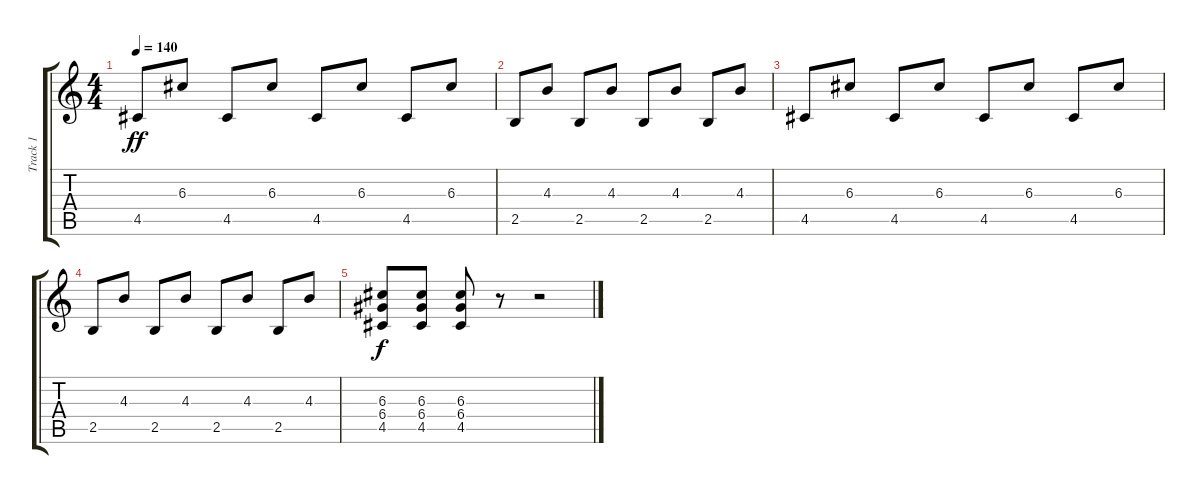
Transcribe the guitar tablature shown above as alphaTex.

\track ("Track 1" "Track 1") {instrument overdrivenguitar}
\staff {score tabs}
\tuning (E4 B3 G3 D3 A2 E2) {hide}
\ts (4 4)
\tempo 140
\clef g2
\ks c
4.5.8{dy ff} 6.3.8 4.5.8 6.3.8 4.5.8 6.3.8 4.5.8 6.3.8 |
2.5.8 4.3.8 2.5.8 4.3.8 2.5.8 4.3.8 2.5.8 4.3.8 |
4.5.8 6.3.8 4.5.8 6.3.8 4.5.8 6.3.8 4.5.8 6.3.8 |
2.5.8 4.3.8 2.5.8 4.3.8 2.5.8 4.3.8 2.5.8 4.3.8 |
(6.3 6.4 4.5).8{dy f} (6.3 6.4 4.5).8 (6.3 6.4 4.5).8 r.8 r.2
